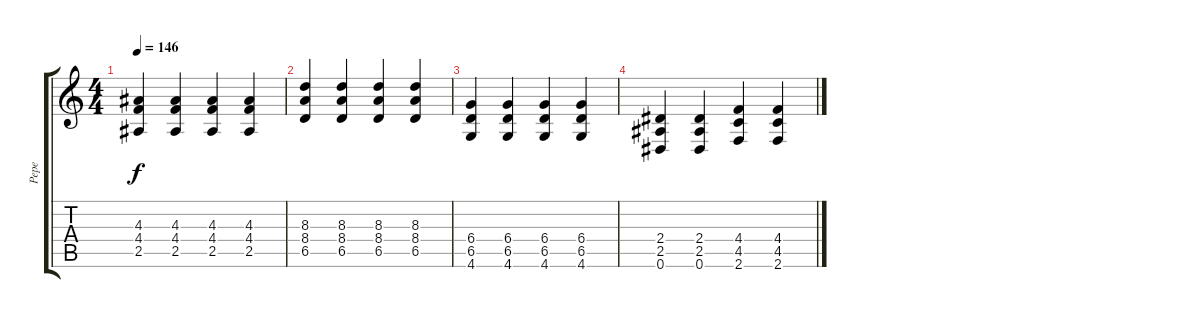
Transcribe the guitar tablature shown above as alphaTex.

\track ("Pepe" "Pepe") {instrument distortionguitar}
\staff {score tabs}
\tuning (Eb4 Bb3 Gb3 Db3 Ab2 Eb2) {hide}
\ts (4 4)
\tempo 146
\clef g2
\ks c
(4.3 4.4 2.5).4{dy f volume 4} (4.3 4.4 2.5).4 (4.3 4.4 2.5).4 (4.3 4.4 2.5).4 |
(8.3 8.4 6.5).4 (8.3 8.4 6.5).4 (8.3 8.4 6.5).4 (8.3 8.4 6.5).4 |
(6.4 6.5 4.6).4 (6.4 6.5 4.6).4 (6.4 6.5 4.6).4 (6.4 6.5 4.6).4 |
(2.4 2.5 0.6).4 (2.4 2.5 0.6).4 (4.4 4.5 2.6).4 (4.4 4.5 2.6).4
